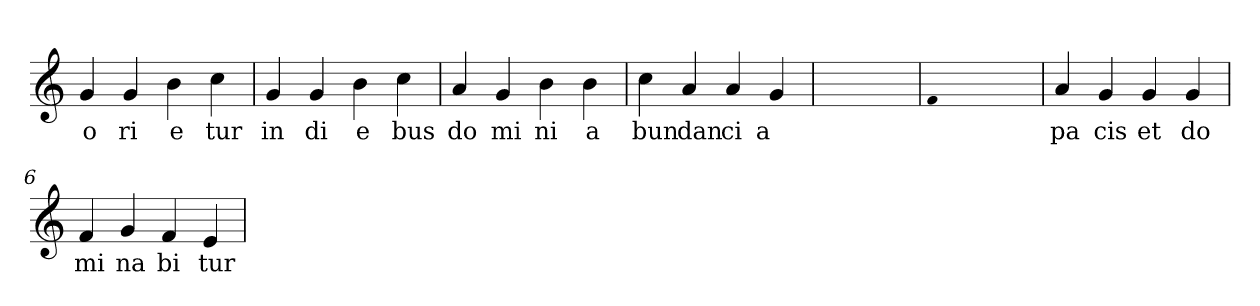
**kern	**text
*part1	*part1
*staff1	*staff1
*clefG2	*
=1	=1
4g	o
4g	ri
4b	e
4cc	tur
=2	=2
4g	in
4g	di
4b	e
4cc	bus
=3	=3
4a	do
4g	mi
4b	ni
4b	a
=4	=4
4cc	bun
4a	dan
4a	ci
4g	a
=5	=5
1ryy	.
=5	=5
qqf	.
1ryy	.
=5	=5
4a	pa
4g	cis
4g	et
4g	do
=6	=6
4f	mi
4g	na
4f	bi
4e	tur
=	=
*-	*-
